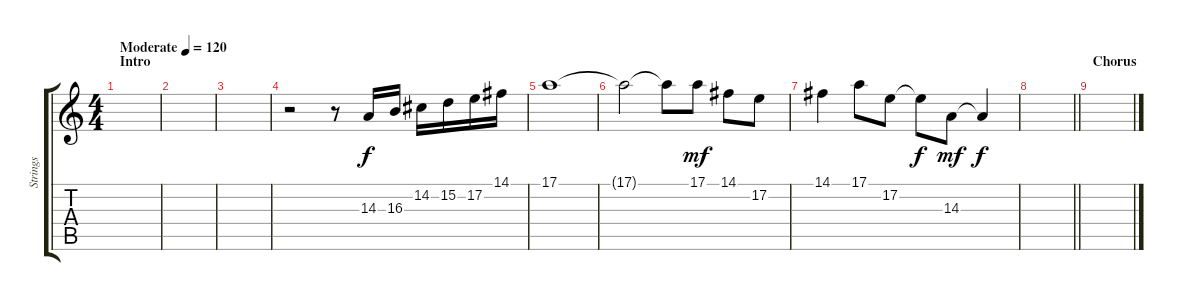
\track ("Strings" "Strings") {instrument tremolostrings}
\staff {score tabs}
\tuning (E4 B3 G3 D3 A2 E2) {hide}
\ts (4 4)
\section ("" "Intro")
\tempo (120 "Moderate")
\clef g2
\ks c
|
|
|
r.2 r.8 14.3.16 16.3.16 14.2.16 15.2.16 17.2.16 14.1.16 |
17.1.1 |
17.1{t}.2{dy f} 17.1{t}.8 17.1.8{dy mf} 14.1.8 17.2.8 |
14.1.4 17.1.8 17.2.8 17.2{t}.8{dy f} 14.3.8{dy mf} 14.3{t}.4{dy f} |
\barLineRight lightlight
|
\section ("" "Chorus")
